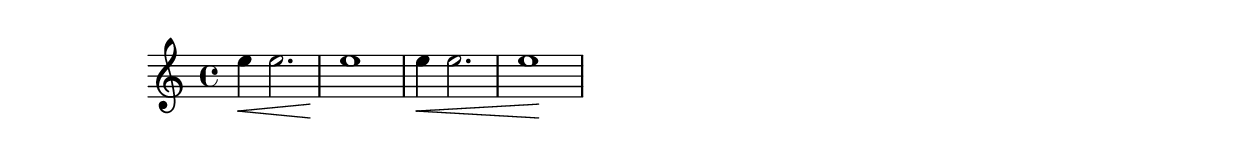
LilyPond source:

%% DO NOT EDIT this file manually; it is automatically
%% generated from LSR http://lsr.dsi.unimi.it
%% Make any changes in LSR itself, or in Documentation/snippets/new/ ,
%% and then run scripts/auxiliar/makelsr.py
%%
%% This file is in the public domain.
\version "2.14.0"

\header {
  lsrtags = "expressive-marks, tweaks-and-overrides"

%% Translation of GIT committish: 615cbf212fdaf0b220b3330da417d0c3602494f2
  texidoces = "
Si la nota que da fin a un regulador cae sobre la primera parte de
un compás, el regulador se detiene en la línea divisoria
inmediatamente precedente.  Se puede controlar este comportamiento
sobreescribiendo la propiedad @code{'to-barline}.

"
  doctitlees = "Establecer el comportamiento de los reguladores en las barras de compás"


%% Translation of GIT committish: 0a868be38a775ecb1ef935b079000cebbc64de40
texidocde = "
Wenn die Note, an welcher eine Crescendo-Klammer endet, die erste Note
eines Taktes ist, wird die Klammer an der vorhergehenden Taktlinie
beendet.  Dieses Verhalten kann auch mit der Eigenschaft
@code{'to-barline} geändert werden:
"
  doctitlede = "Das Verhalten von Crescendo-Klammern an Taktlinien beeinflussen"

%% Translation of GIT committish: 217cd2b9de6e783f2a5c8a42be9c70a82195ad20
  texidocfr = "
En principe, un soufflet -- (de)crescendo imprimé sous forme graphique --
commence au bord gauche de la note de départ, et se termine au
bord droit de la note d'arrivée.  Cependant, si la note d'arrivée
est sur un premier temps, le soufflet s'arrêtera au niveau de la
barre de mesure qui la précède.  Ce comportement peut être annulé
en assignant @emph{faux} (@code{#f}) à la propriété @code{'to-barline} :

"
  doctitlefr = "Soufflets et barres de mesure"


  texidoc = "
If the note which ends a hairpin falls on a downbeat, the hairpin stops
at the bar line immediately preceding.  This behavior can be controlled
by overriding the @code{'to-barline} property.

"
  doctitle = "Setting hairpin behavior at bar lines"
} % begin verbatim

\relative c'' {
  e4\< e2.
  e1\!
  \override Hairpin #'to-barline = ##f
  e4\< e2.
  e1\!
}
